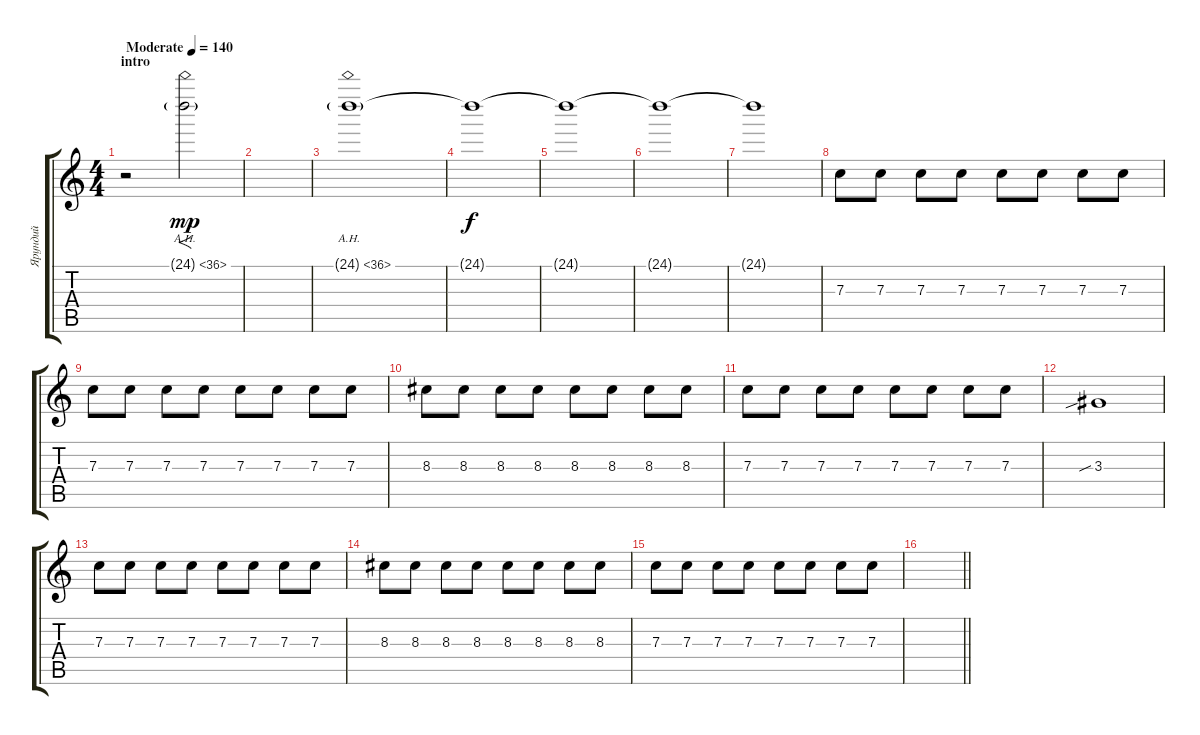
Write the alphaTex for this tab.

\track ("Ярундий" "Ярундий") {instrument distortionguitar}
\staff {score tabs}
\tuning (D4 A3 F3 C3 G2 C2) {hide}
\ts (4 4)
\section ("" "intro")
\tempo (140 "Moderate")
\clef g2
\ks c
r.2{dy mp instrument distortionguitar} 24.1{ah 12 g}.2{f} |
|
24.1{ah 12 g}.1 |
24.1{t}.1{dy f} |
24.1{t}.1 |
24.1{t}.1 |
24.1{t}.1 |
7.3.8 7.3.8 7.3.8 7.3.8 7.3.8 7.3.8 7.3.8 7.3.8 |
7.3.8 7.3.8 7.3.8 7.3.8 7.3.8 7.3.8 7.3.8 7.3.8 |
8.3.8 8.3.8 8.3.8 8.3.8 8.3.8 8.3.8 8.3.8 8.3.8 |
7.3.8 7.3.8 7.3.8 7.3.8 7.3.8 7.3.8 7.3.8 7.3.8 |
3.3{sib}.1 |
7.3.8 7.3.8 7.3.8 7.3.8 7.3.8 7.3.8 7.3.8 7.3.8 |
8.3.8 8.3.8 8.3.8 8.3.8 8.3.8 8.3.8 8.3.8 8.3.8 |
7.3.8 7.3.8 7.3.8 7.3.8 7.3.8 7.3.8 7.3.8 7.3.8 |
\barLineRight lightlight
